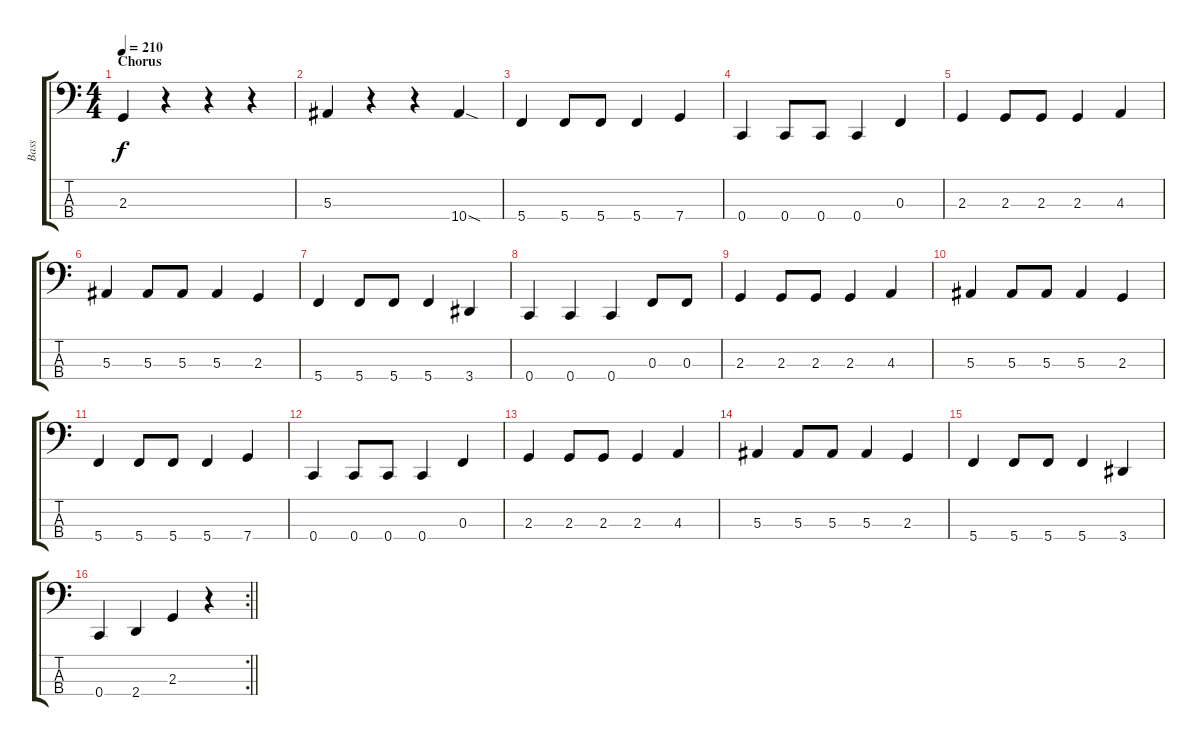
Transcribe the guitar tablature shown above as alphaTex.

\track ("Bass" "Bass") {instrument electricbasspick}
\staff {score tabs}
\tuning (Eb2 Bb1 F1 C1) {hide}
\ts (4 4)
\section ("" "Chorus")
\tempo 210
\clef f4
\ks c
2.3.4{dy f} r.4 r.4 r.4 |
5.3.4 r.4 r.4 10.4{sod}.4 |
5.4.4 5.4.8 5.4.8 5.4.4 7.4.4 |
0.4.4 0.4.8 0.4.8 0.4.4 0.3.4 |
2.3.4 2.3.8 2.3.8 2.3.4 4.3.4 |
5.3.4 5.3.8 5.3.8 5.3.4 2.3.4 |
5.4.4 5.4.8 5.4.8 5.4.4 3.4.4 |
0.4.4 0.4.4 0.4.4 0.3.8 0.3.8 |
2.3.4 2.3.8 2.3.8 2.3.4 4.3.4 |
5.3.4 5.3.8 5.3.8 5.3.4 2.3.4 |
5.4.4 5.4.8 5.4.8 5.4.4 7.4.4 |
0.4.4 0.4.8 0.4.8 0.4.4 0.3.4 |
2.3.4 2.3.8 2.3.8 2.3.4 4.3.4 |
5.3.4 5.3.8 5.3.8 5.3.4 2.3.4 |
5.4.4 5.4.8 5.4.8 5.4.4 3.4.4 |
\rc 2
\barLineRight lightlight
0.4.4 2.4.4 2.3.4 r.4
